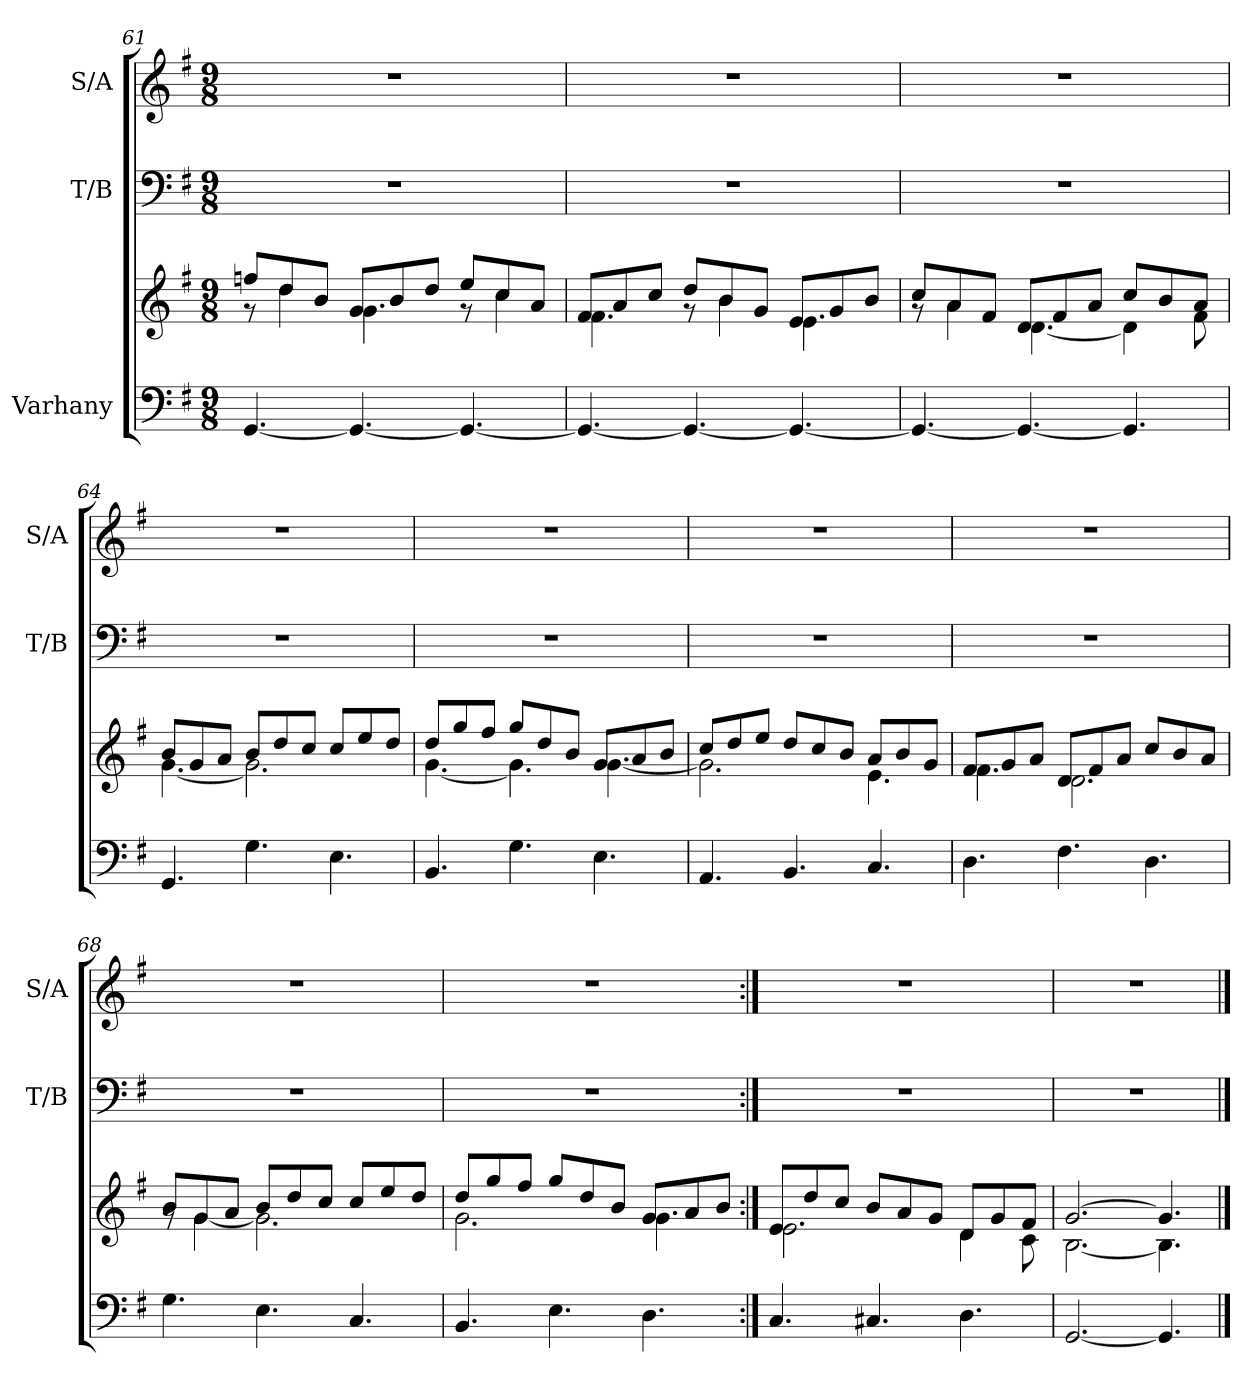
**kern	**kern	**kern	**kern
*part3	*part3	*part2	*part1
*staff4	*staff3	*staff2	*staff1
*I"Varhany	*	*I"T/B	*I"S/A
*	*	*I'T/B	*I'S/A
!!LO:PB:g=z
*clefF4	*clefG2	*clefF4	*clefG2
*k[f#]	*k[f#]	*k[f#]	*k[f#]
*M9/8	*M9/8	*M9/8	*M9/8
=61	=61	=61	=61
*	*^	*	*
[4.GG/	8ffn/L	8rg	8%9r	8%9r
.	8dd/	4dd\	.	.
.	8b/J	.	.	.
4.GG/_	8g/L	4.g\	.	.
.	8b/	.	.	.
.	8dd/J	.	.	.
4.GG/_	8ee/L	8rg	.	.
.	8cc/	4cc\	.	.
.	8a/J	.	.	.
=62	=62	=62	=62	=62
4.GG/_	8f#/L	4.f#\	8%9r	8%9r
.	8a/	.	.	.
.	8cc/J	.	.	.
4.GG/_	8dd/L	8rg	.	.
.	8b/	4b\	.	.
.	8g/J	.	.	.
4.GG/_	8e/L	4.e\	.	.
.	8g/	.	.	.
.	8b/J	.	.	.
=63	=63	=63	=63	=63
4.GG/_	8cc/L	8rg	8%9r	8%9r
.	8a/	4a\	.	.
.	8f#/J	.	.	.
4.GG/_	8d/L	[4.d\	.	.
.	8f#/	.	.	.
.	8a/J	.	.	.
4.GG/]	8cc/L	4d\]	.	.
.	8b/	.	.	.
.	8a/J	8f#\	.	.
=64	=64	=64	=64	=64
4.GG/	8b/L	[4.g\	8%9r	8%9r
.	8g/	.	.	.
.	8a/J	.	.	.
4.G\	8b/L	2.g\]	.	.
.	8dd/	.	.	.
.	8cc/J	.	.	.
4.E\	8cc/L	.	.	.
.	8ee/	.	.	.
.	8dd/J	.	.	.
!!LO:LB:g=z
=65	=65	=65	=65	=65
4.BB/	8dd/L	[4.g\	8%9r	8%9r
.	8gg/	.	.	.
.	8ff#/J	.	.	.
4.G\	8gg/L	4.g\]	.	.
.	8dd/	.	.	.
.	8b/J	.	.	.
4.E\	8g/L	[4.g\	.	.
.	8a/	.	.	.
.	8b/J	.	.	.
=66	=66	=66	=66	=66
4.AA/	8cc/L	2.g\]	8%9r	8%9r
.	8dd/	.	.	.
.	8ee/J	.	.	.
4.BB/	8dd/L	.	.	.
.	8cc/	.	.	.
.	8b/J	.	.	.
4.C/	8a/L	4.e\	.	.
.	8b/	.	.	.
.	8g/J	.	.	.
=67	=67	=67	=67	=67
4.D\	8f#/L	4.f#\	8%9r	8%9r
.	8g/	.	.	.
.	8a/J	.	.	.
4.F#\	8d/L	2.d\	.	.
.	8f#/	.	.	.
.	8a/J	.	.	.
4.D\	8cc/L	.	.	.
.	8b/	.	.	.
.	8a/J	.	.	.
!!LO:LB:g=z
=68	=68	=68	=68	=68
4.G\	8b/L	8rg	8%9r	8%9r
.	8g/	[4g\	.	.
.	8a/J	.	.	.
4.E\	8b/L	2.g\]	.	.
.	8dd/	.	.	.
.	8cc/J	.	.	.
4.C/	8cc/L	.	.	.
.	8ee/	.	.	.
.	8dd/J	.	.	.
=69	=69	=69	=69	=69
4.BB/	8dd/L	2.g\	8%9r	8%9r
.	8gg/	.	.	.
.	8ff#/J	.	.	.
4.E\	8gg/L	.	.	.
.	8dd/	.	.	.
.	8b/J	.	.	.
4.D\	8g/L	4.g\	.	.
.	8a/	.	.	.
.	8b/J	.	.	.
=70:|!	=70:|!	=70:|!	=70:|!	=70:|!
4.C/	8e/L	2.e\	8%9r	8%9r
.	8dd/	.	.	.
.	8cc/J	.	.	.
4.C#X/	8b/L	.	.	.
.	8a/	.	.	.
.	8g/J	.	.	.
4.D\	8d/L	4d\	.	.
.	8g/	.	.	.
.	8f#/J	8c\	.	.
=71	=71	=71	=71	=71
[2.GG/	[2.g/	[2.B\	8%9r	8%9r
4.GG/]	4.g/]	4.B\]	.	.
*	*v	*v	*	*
==	==	==	==
*-	*-	*-	*-
